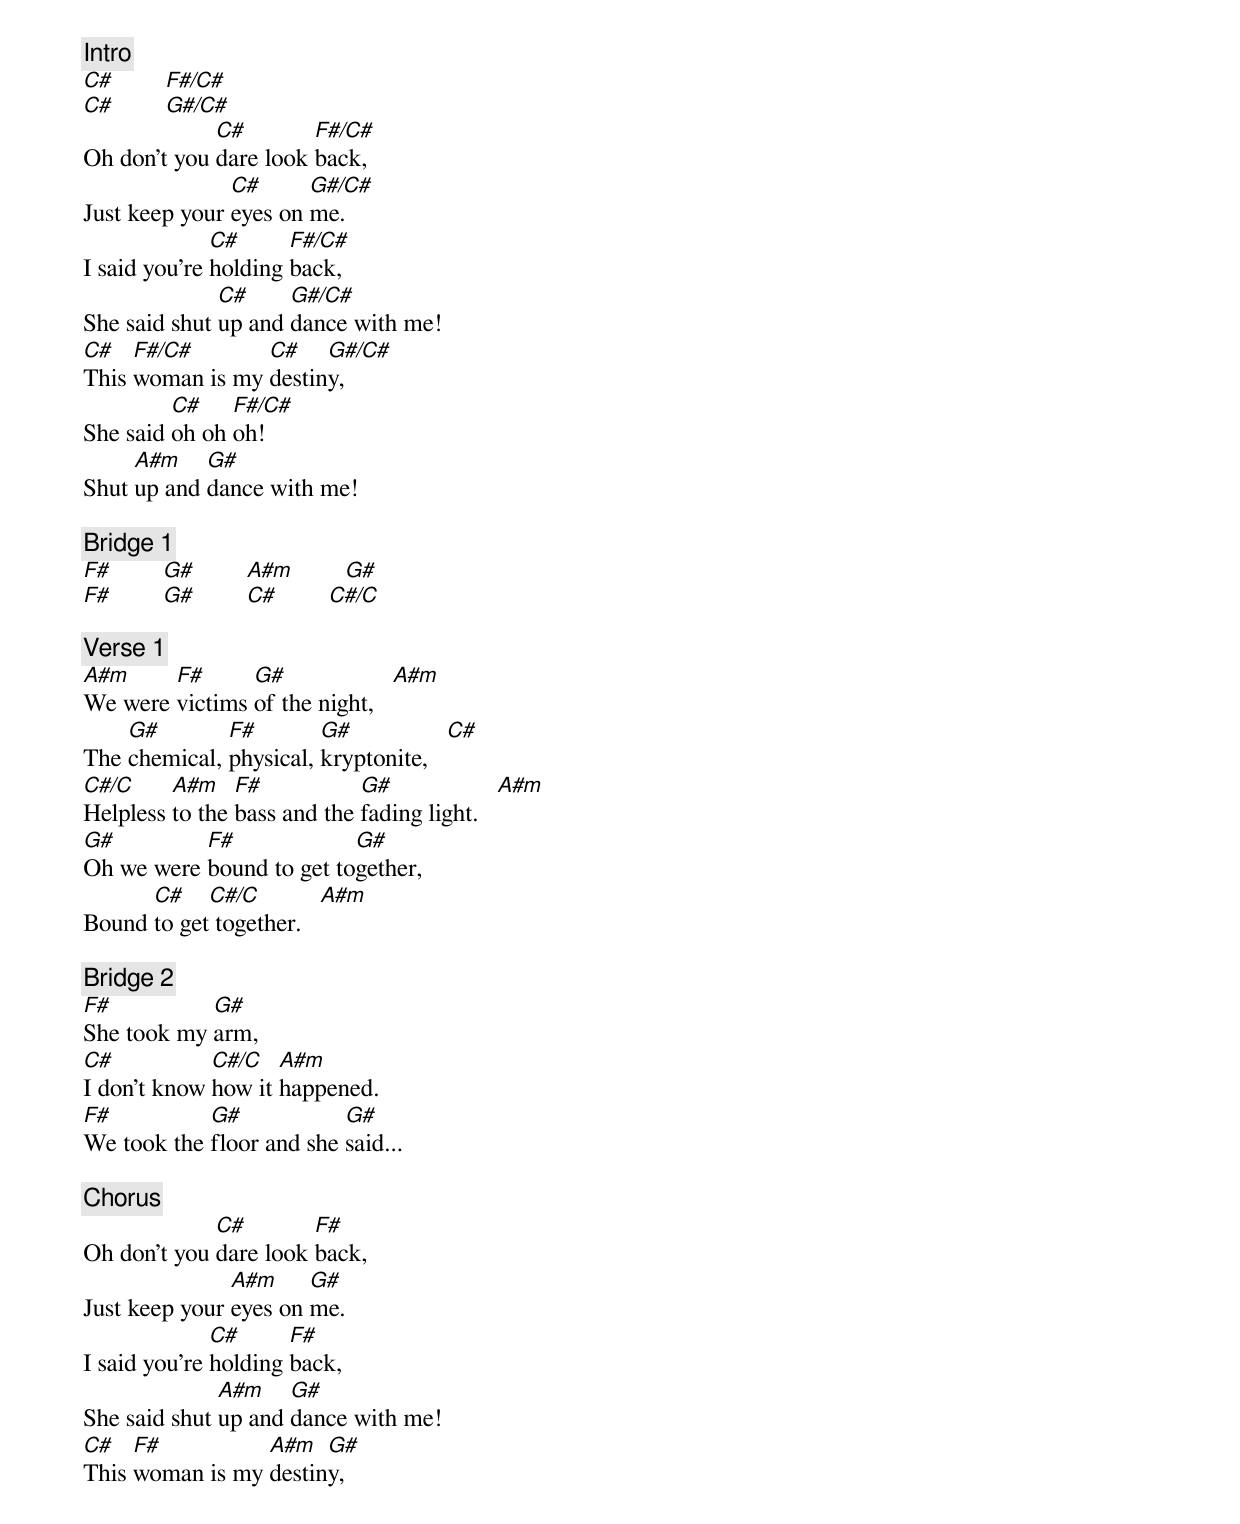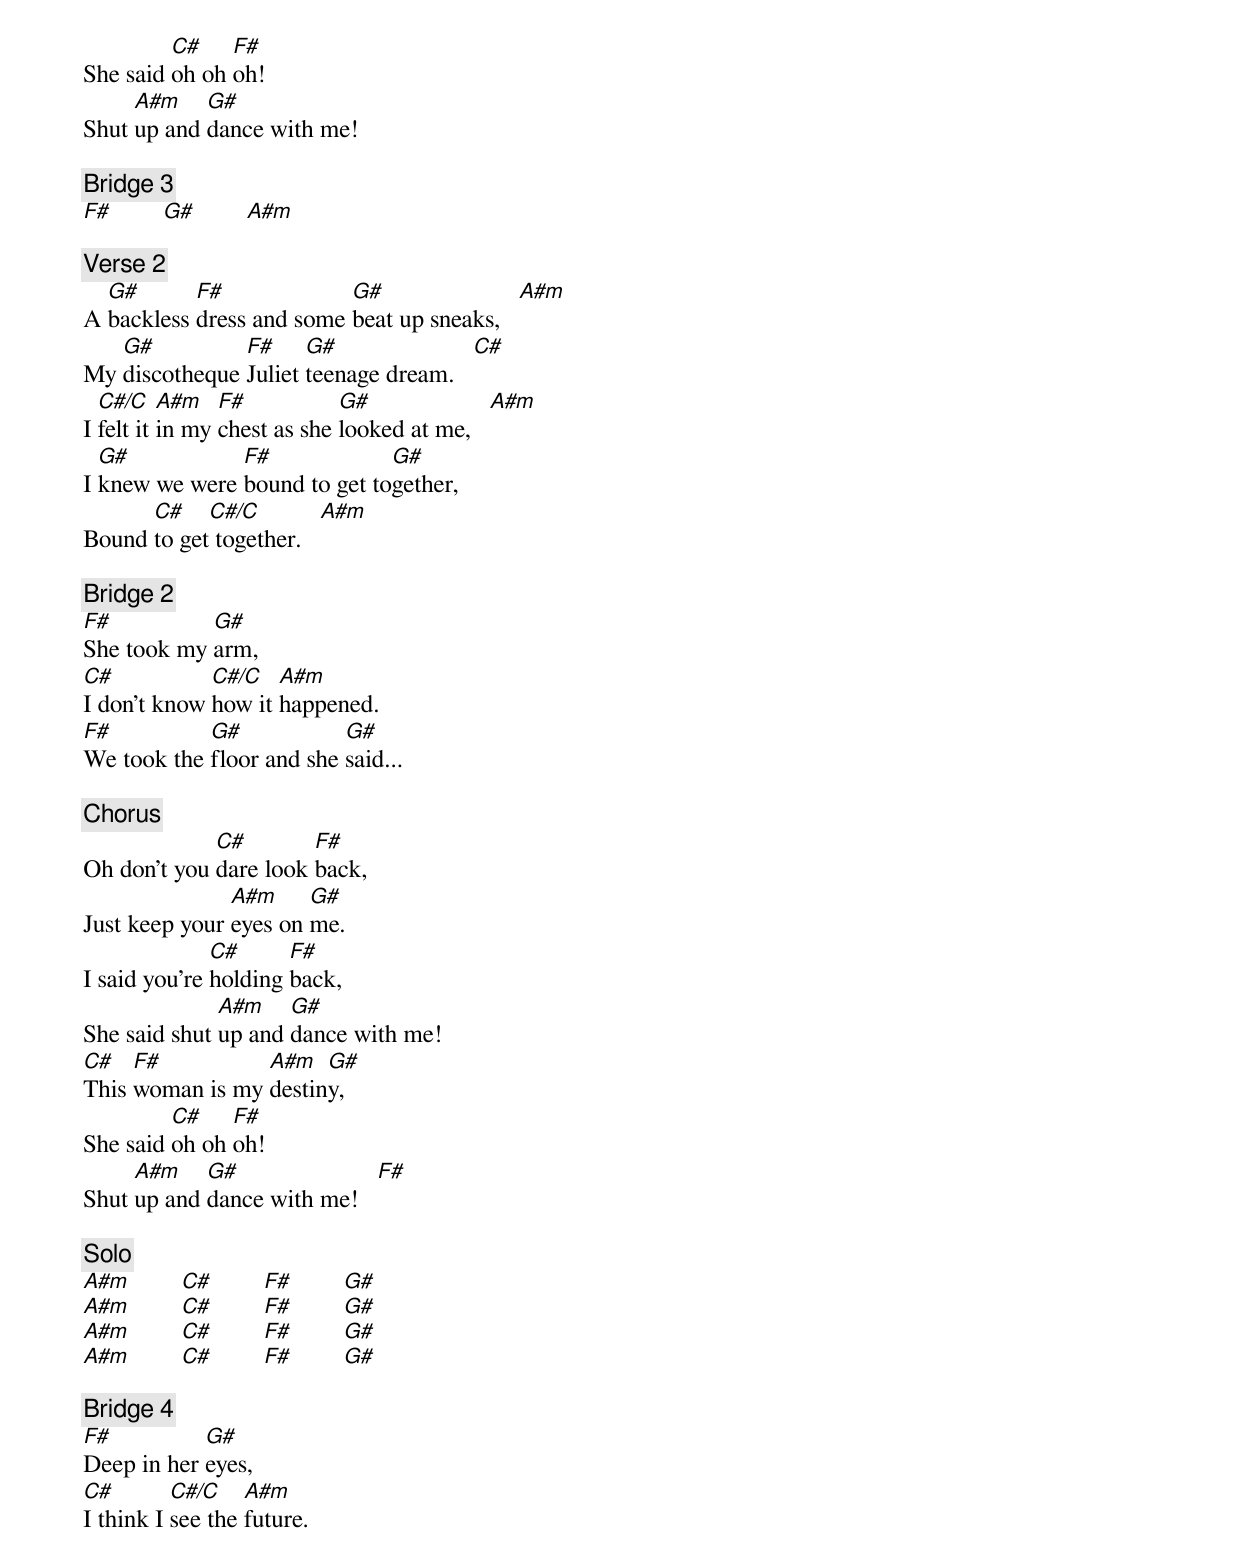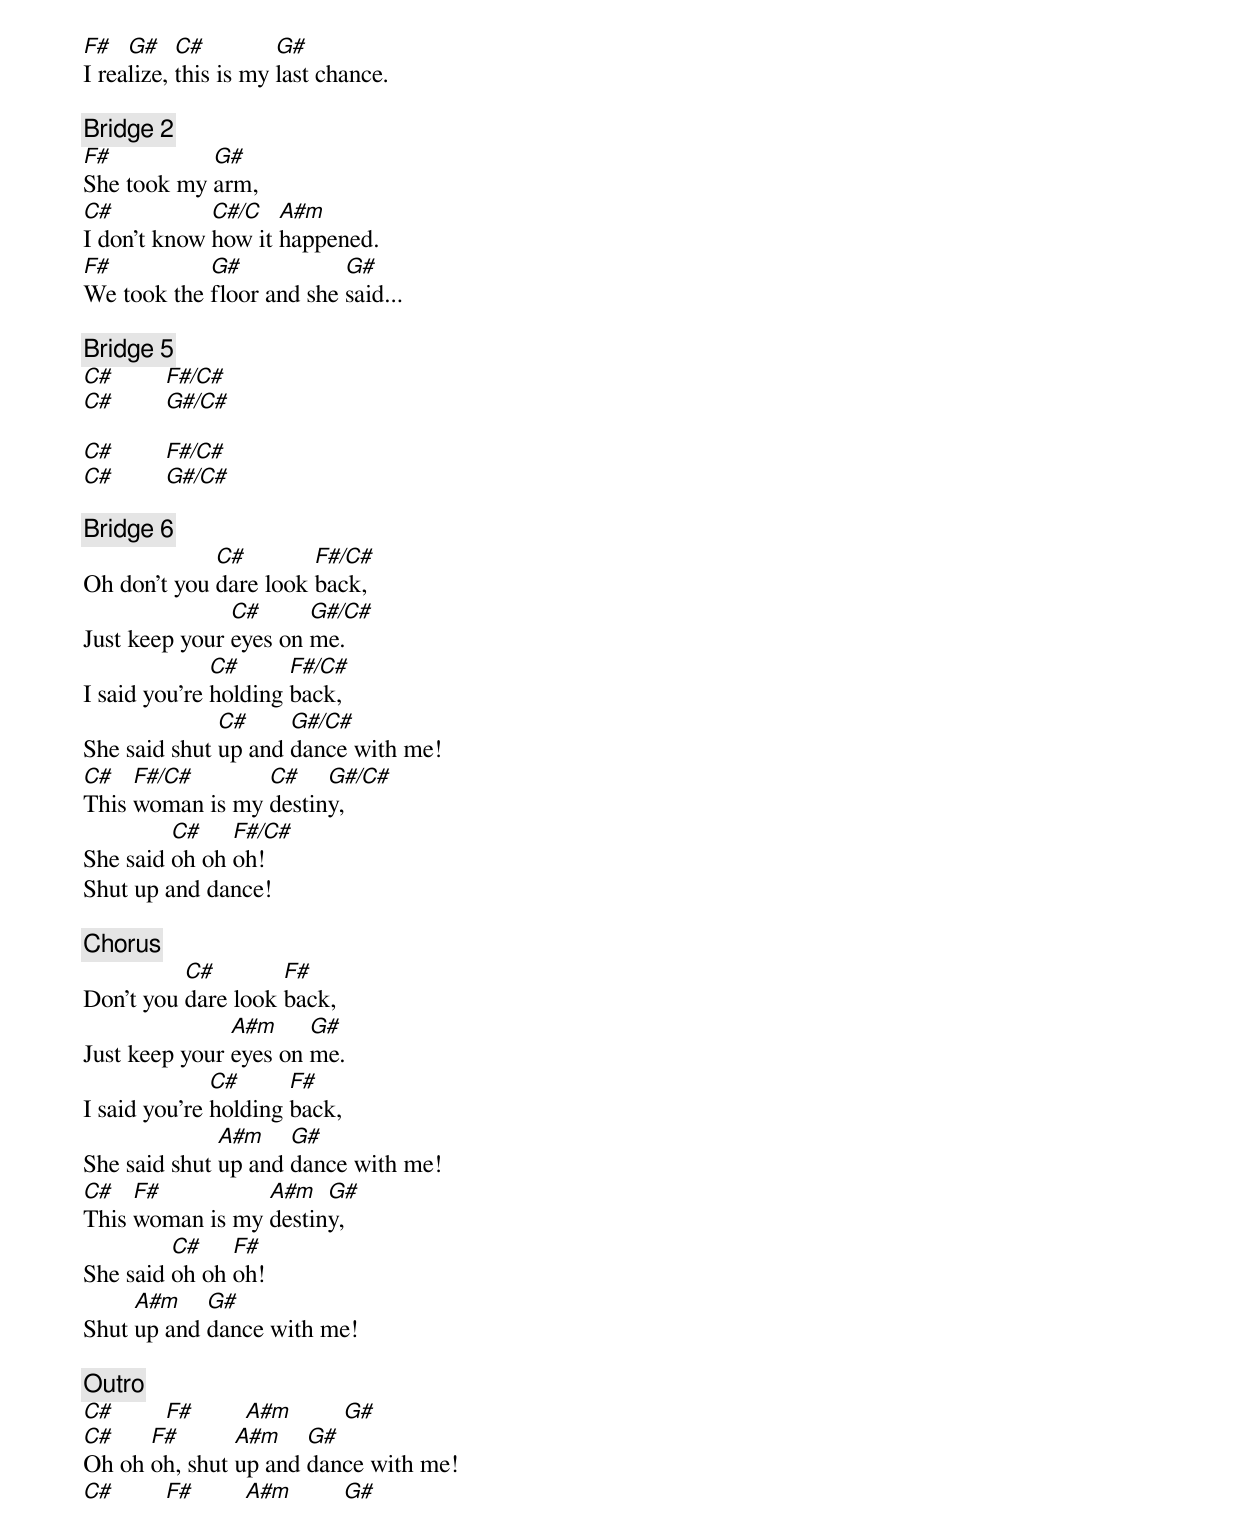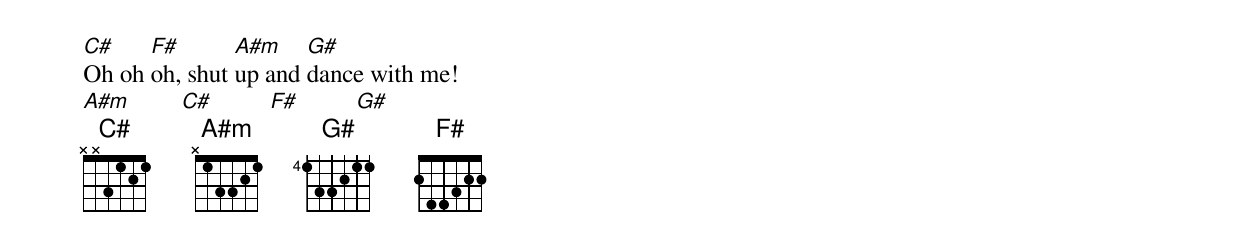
{c: Intro}
[C#]        [F#/C#]
[C#]        [G#/C#]
Oh don't you [C#]dare look [F#/C#]back,
Just keep your [C#]eyes on [G#/C#]me.
I said you're [C#]holding [F#/C#]back,
She said shut [C#]up and [G#/C#]dance with me!
[C#]This [F#/C#]woman is my [C#]destin[G#/C#]y,
She said [C#]oh oh [F#/C#]oh!
Shut [A#m]up and [G#]dance with me!

{c: Bridge 1}
[F#]        [G#]        [A#m]        [G#]
[F#]        [G#]        [C#]        [C#/C]

{c: Verse 1}
[A#m]We were [F#]victims [G#]of the night,   [A#m]
The [G#]chemical, [F#]physical, [G#]kryptonite,   [C#]
[C#/C]Helpless [A#m]to the [F#]bass and the [G#]fading light.   [A#m]
[G#]Oh we were [F#]bound to get to[G#]gether,
Bound [C#]to get[C#/C] together.   [A#m]

{c: Bridge 2}
[F#]She took my [G#]arm,
[C#]I don't know [C#/C]how it [A#m]happened.
[F#]We took the [G#]floor and she [G#]said...

{c: Chorus}
Oh don't you [C#]dare look [F#]back,
Just keep your [A#m]eyes on [G#]me.
I said you're [C#]holding [F#]back,
She said shut [A#m]up and [G#]dance with me!
[C#]This [F#]woman is my [A#m]destin[G#]y,
She said [C#]oh oh [F#]oh!
Shut [A#m]up and [G#]dance with me!

{c: Bridge 3}
[F#]        [G#]        [A#m]

{c: Verse 2}
A [G#]backless [F#]dress and some [G#]beat up sneaks,   [A#m]
My [G#]discotheque [F#]Juliet [G#]teenage dream.   [C#]
I [C#/C]felt it [A#m]in my [F#]chest as she [G#]looked at me,   [A#m]
I [G#]knew we were [F#]bound to get to[G#]gether,
Bound [C#]to get[C#/C] together.   [A#m]

{c: Bridge 2}
[F#]She took my [G#]arm,
[C#]I don't know [C#/C]how it [A#m]happened.
[F#]We took the [G#]floor and she [G#]said...

{c: Chorus}
Oh don't you [C#]dare look [F#]back,
Just keep your [A#m]eyes on [G#]me.
I said you're [C#]holding [F#]back,
She said shut [A#m]up and [G#]dance with me!
[C#]This [F#]woman is my [A#m]destin[G#]y,
She said [C#]oh oh [F#]oh!
Shut [A#m]up and [G#]dance with me!   [F#]

{c: Solo}
[A#m]        [C#]        [F#]        [G#]
[A#m]        [C#]        [F#]        [G#]
[A#m]        [C#]        [F#]        [G#]
[A#m]        [C#]        [F#]        [G#]

{c: Bridge 4}
[F#]Deep in her [G#]eyes,
[C#]I think I [C#/C]see the [A#m]future.
[F#]I rea[G#]lize, [C#]this is my [G#]last chance.

{c: Bridge 2}
[F#]She took my [G#]arm,
[C#]I don't know [C#/C]how it [A#m]happened.
[F#]We took the [G#]floor and she [G#]said...

{c: Bridge 5}
[C#]        [F#/C#]
[C#]        [G#/C#]

[C#]        [F#/C#]
[C#]        [G#/C#]

{c: Bridge 6}
Oh don't you [C#]dare look [F#/C#]back,
Just keep your [C#]eyes on [G#/C#]me.
I said you're [C#]holding [F#/C#]back,
She said shut [C#]up and [G#/C#]dance with me!
[C#]This [F#/C#]woman is my [C#]destin[G#/C#]y,
She said [C#]oh oh [F#/C#]oh!
Shut up and dance!

{c: Chorus}
Don't you [C#]dare look [F#]back,
Just keep your [A#m]eyes on [G#]me.
I said you're [C#]holding [F#]back,
She said shut [A#m]up and [G#]dance with me!
[C#]This [F#]woman is my [A#m]destin[G#]y,
She said [C#]oh oh [F#]oh!
Shut [A#m]up and [G#]dance with me!

{c: Outro}
[C#]        [F#]        [A#m]        [G#]
[C#]Oh oh [F#]oh, shut [A#m]up and [G#]dance with me!
[C#]        [F#]        [A#m]        [G#]
[C#]Oh oh [F#]oh, shut [A#m]up and [G#]dance with me!
[A#m]        [C#]         [F#]         [G#]
